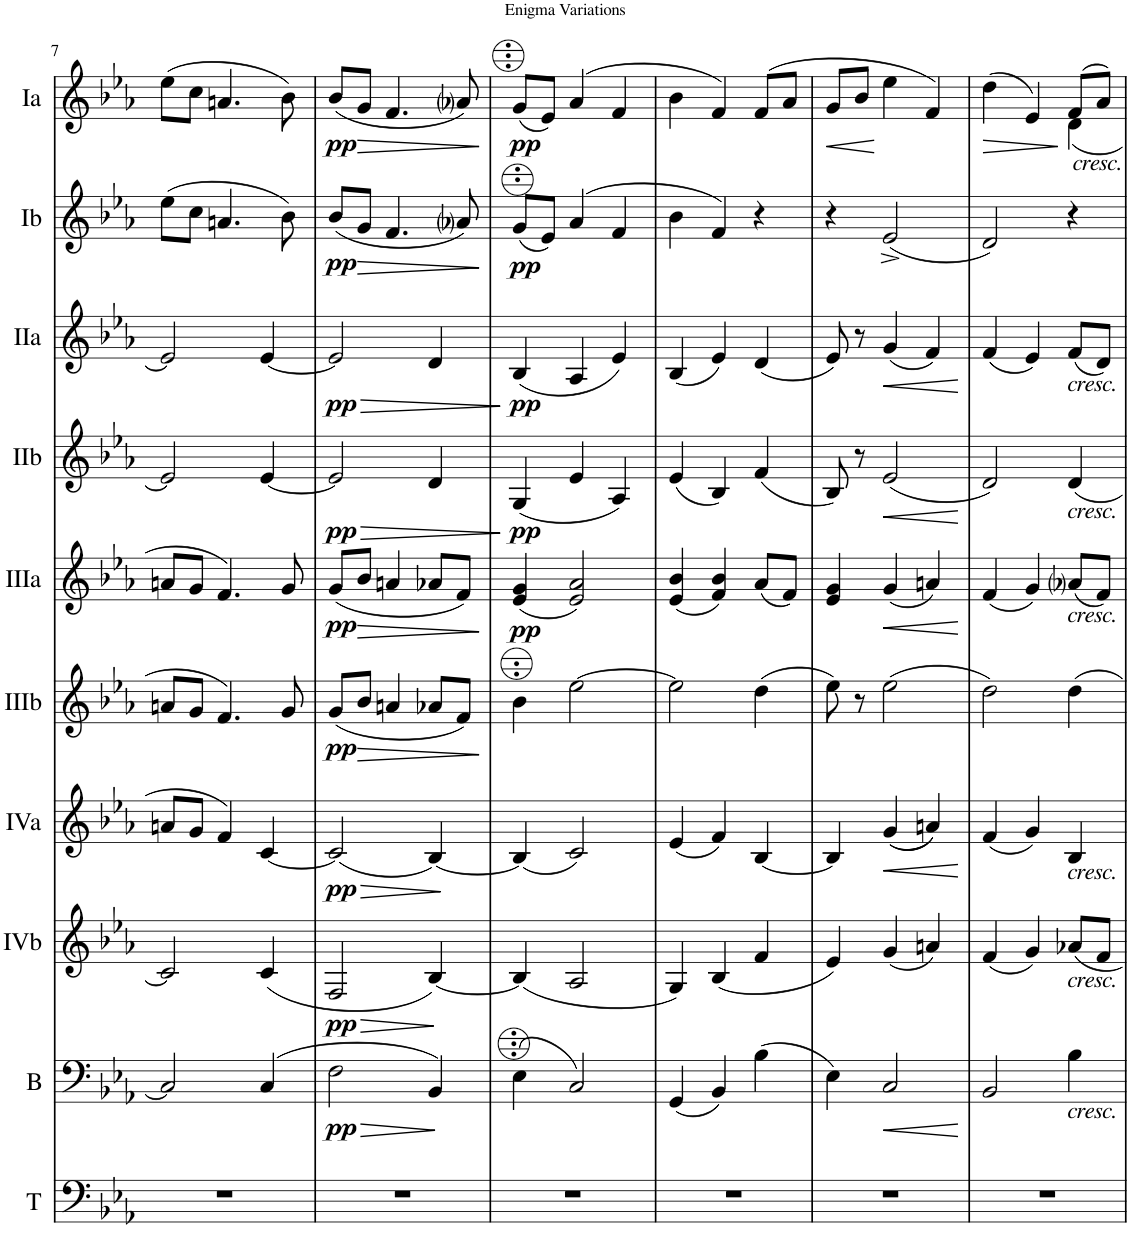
**kern	**kern	**dynam	**kern	**dynam	**kern	**dynam	**kern	**dynam	**kern	**dynam	**kern	**dynam	**kern	**dynam	**kern	**dynam	**kern	**dynam
*part10	*part9	*part9	*part8	*part8	*part7	*part7	*part6	*part6	*part5	*part5	*part4	*part4	*part3	*part3	*part2	*part2	*part1	*part1
*staff10	*staff9	*staff9	*staff8	*staff8	*staff7	*staff7	*staff6	*staff6	*staff5	*staff5	*staff4	*staff4	*staff3	*staff3	*staff2	*staff2	*staff1	*staff1
*I"Timpani Bes-Es-F	*I"Bass	*	*I"Acc. 4b	*	*I"Acc. 4a	*	*I"Acc. 3b	*	*I"Acc. 3a	*	*I"Acc. 2b	*	*I"Acc. 2a	*	*I"Acc. 1b	*	*I"Acc. 1a	*
*I'T	*I'B	*	*	*	*	*	*	*	*	*	*	*	*	*	*	*	*	*
!!LO:PB:g=z
*clefF4	*clefF4	*	*clefG2	*	*clefG2	*	*clefG2	*	*clefG2	*	*clefG2	*	*clefG2	*	*clefG2	*	*clefG2	*
*	*Trd7c12	*	*Trd7c12	*	*Trd7c12	*	*Trd7c12	*	*Trd7c12	*	*	*	*	*	*	*	*	*
*k[b-e-a-]	*k[b-e-a-]	*	*k[b-e-a-]	*	*k[b-e-a-]	*	*k[b-e-a-]	*	*k[b-e-a-]	*	*k[b-e-a-]	*	*k[b-e-a-]	*	*k[b-e-a-]	*	*k[b-e-a-]	*
*M3/4	*M3/4	*	*M3/4	*	*M3/4	*	*M3/4	*	*M3/4	*	*M3/4	*	*M3/4	*	*M3/4	*	*M3/4	*
=7	=7	=7	=7	=7	=7	=7	=7	=7	=7	=7	=7	=7	=7	=7	=7	=7	=7	=7
2.r	2C/]	.	2c/]	.	8an/L	.	8an/L	.	8an/L	.	2e-/]	.	2e-/]	.	(8ee-\L	.	(8ee-\L	.
.	.	.	.	.	8g/J	.	8g/J	.	8g/J	.	.	.	.	.	8cc\J	.	8cc\J	.
.	.	.	.	.	4f/	.	4.f/	.	4.f/	.	.	.	.	.	4.an/	.	4.an/	.
.	(4C/	.	(4c/	.	[4c/	.	.	.	.	.	[4e-/	.	[4e-/	.	.	.	.	.
.	.	.	.	.	.	.	8g/	.	8g/	.	.	.	.	.	8b-\)	.	8b-\)	.
=8	=8	=8	=8	=8	=8	=8	=8	=8	=8	=8	=8	=8	=8	=8	=8	=8	=8	=8
!	!	!LO:HP:b	!	!LO:HP:b	!	!LO:HP:b	!	!	!	!	!	!LO:HP:b	!	!LO:HP:b	!	!	!	!
!	!	!LO:DY:n=1:b	!	!LO:DY:n=1:b	!	!LO:DY:n=1:b	!	!LO:DY:b	!	!LO:DY:b	!	!LO:DY:n=1:b	!	!LO:DY:n=1:b	!	!LO:DY:b	!	!LO:DY:b
2.r	2F\	> pp	2F/	> pp	(2c/]	> pp	(8g/L	pp	(8g/L	pp	2e-/]	> pp	2e-/]	> pp	(8b-/L	pp	(8b-/L	pp
!	!	!	!	!	!	!	!	!LO:HP:b	!	!LO:HP:b	!	!	!	!	!	!LO:HP:b	!	!LO:HP:b
.	.	.	.	.	.	.	8b-/J	>	8b-/J	>	.	.	.	.	8g/J	>	8g/J	>
.	.	.	.	.	.	.	4an/	.	4an/	.	.	.	.	.	4.f/	.	4.f/	.
.	4BB-/)	.	[4B-/)	.	[4B-/)	.	8a-X/L	.	8a-X/L	.	4d/	.	4d/	.	.	.	.	.
.	.	.	.	.	.	.	8f/J)	.	8f/J)	.	.	.	.	.	8a-i/)	.	8a-i/)	.
.	.	]	.	]	.	]	.	]	.	]	.	]	.	]	.	]	.	]
=9	=9	=9	=9	=9	=9	=9	=9	=9	=9	=9	=9	=9	=9	=9	=9	=9	=9	=9
!	!	!	!	!	!	!	!	!	!	!LO:DY:b	!	!LO:DY:b	!	!LO:DY:b	!	!LO:DY:b	!	!LO:DY:b
2.r	(4E-\	.	(4B-/]	.	(4B-/]	.	4b-\	.	(4e-/ 4g/	pp	(4G/	pp	(4B-/	pp	(8g/L	pp	(8g/L	pp
.	.	.	.	.	.	.	.	.	.	.	.	.	.	.	8e-/J)	.	8e-/J)	.
.	2C/)	.	2A-/	.	2c/)	.	[2ee-\	.	2e-/ 2a-/)	.	4e-/	.	4A-/	.	(4a-/	.	(4a-/	.
.	.	.	.	.	.	.	.	.	.	.	4A-/)	.	4e-/)	.	4f/	.	4f/	.
=10	=10	=10	=10	=10	=10	=10	=10	=10	=10	=10	=10	=10	=10	=10	=10	=10	=10	=10
2.r	(4GG/	.	4G/)	.	(4e-/	.	2ee-\]	.	(4e-/ 4b-/	.	(4e-/	.	(4B-/	.	4b-\	.	4b-\	.
.	4BB-/)	.	(4B-/	.	4f/)	.	.	.	4f/ 4b-/)	.	4B-/)	.	4e-/)	.	4f/)	.	4f/)	.
.	(4B-\	.	4f/	.	[4B-/	.	(4dd\	.	(8a-/L	.	(4f/	.	(4d/	.	4r	.	(8f/L	.
.	.	.	.	.	.	.	.	.	8f/J)	.	.	.	.	.	.	.	8a-/J	.
=11	=11	=11	=11	=11	=11	=11	=11	=11	=11	=11	=11	=11	=11	=11	=11	=11	=11	=11
!	!	!	!	!	!	!	!	!	!	!	!	!	!	!	!	!	!	!LO:HP:b
2.r	4E-\)	.	4e-/)	.	4B-/]	.	8ee-\)	.	4e-/ 4g/	.	8B-/)	.	8e-/)	.	4r	.	8g/L	<
.	.	.	.	.	.	.	8r	.	.	.	8r	.	8r	.	.	.	8b-/J	.
!	!	!LO:HP:b	!	!	!	!LO:HP:b	!	!	!	!LO:HP:b	!	!LO:HP:b	!	!LO:HP:b	!	!	!	!
.	2C/	<	(4g/	.	((4g/	<	(2ee-\	.	(4g/	<	(2e-/	<	(4g/	<	(2e-^/	.	4ee-\	[
.	.	.	4an/)	.	4an/))	.	.	.	4an/)	.	.	.	4f/)	.	.	.	4f/)	.
.	.	[	.	.	.	[	.	.	.	[	.	[	.	[	.	.	.	.
=12	=12	=12	=12	=12	=12	=12	=12	=12	=12	=12	=12	=12	=12	=12	=12	=12	=12	=12
!	!	!	!	!	!	!	!	!	!	!	!	!	!	!	!	!	!	!LO:HP:b
*	*	*	*	*	*	*	*	*	*	*	*	*	*	*	*	*	*^	*
2.r	2BB-/	.	(4f/	.	(4f/	.	2dd\)	.	(4f/	.	2d/)	.	(4f/	.	2d/)	.	(4dd\	2ryy	>
.	.	.	4g/)	.	4g/)	.	.	.	4g/)	.	.	.	4e-/)	.	.	.	4e-/)	.	.
!	!	!	!	!	!	!	!	!	!	!	!	!	!	!	!	!	!LO:TX:b:i:t=cresc.	!	!
!	!	!	!	!	!	!	!	!	!	!	!	!	!LO:TX:b:i:t=cresc.	!	!	!	!	!	!
!	!	!	!	!	!	!	!	!	!	!	!LO:TX:b:i:t=cresc.	!	!	!	!	!	!	!	!
!	!	!	!	!	!	!	!	!	!LO:TX:b:i:t=cresc.	!	!	!	!	!	!	!	!	!	!
!	!	!	!	!	!LO:TX:b:i:t=cresc.	!	!	!	!	!	!	!	!	!	!	!	!	!	!
!	!	!	!LO:TX:b:i:t=cresc.	!	!	!	!	!	!	!	!	!	!	!	!	!	!	!	!
!	!LO:TX:b:i:t=cresc.	!	!	!	!	!	!	!	!	!	!	!	!	!	!	!	!	!	!
.	4B-\	.	8a-X/L	.	4B-/	.	4dd\	.	(8a-i/L	.	4d/	.	(8f/L	.	4r	.	(8f/L	4d\	]
.	.	.	8f/J	.	.	.	.	.	8f/J)	.	.	.	8d/J)	.	.	.	8a-/J)	.	.
*	*	*	*	*	*	*	*	*	*	*	*	*	*	*	*	*	*v	*v	*
=	=	=	=	=	=	=	=	=	=	=	=	=	=	=	=	=	=	=
*-	*-	*-	*-	*-	*-	*-	*-	*-	*-	*-	*-	*-	*-	*-	*-	*-	*-	*-
